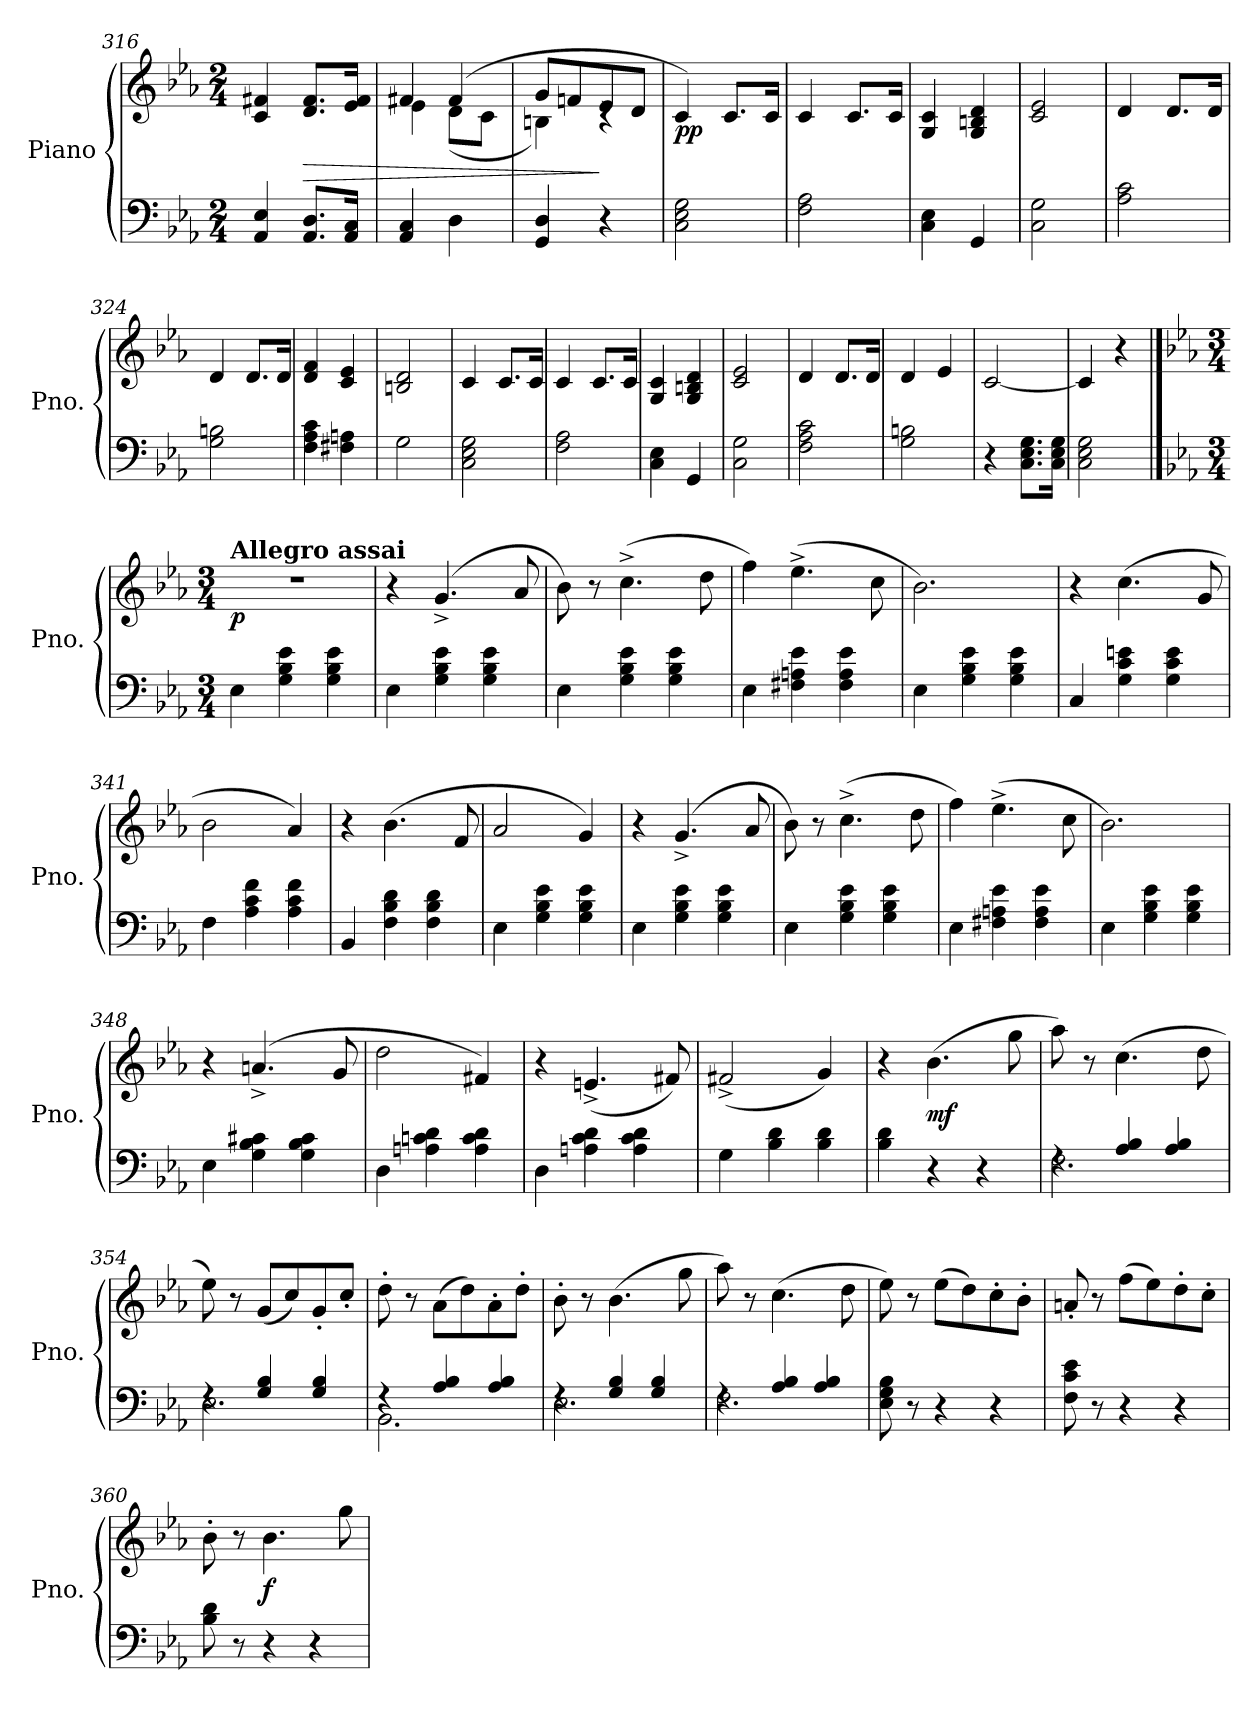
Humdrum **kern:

**kern	**kern	**dynam
*part1	*part1	*part1
*staff2	*staff1	*staff1/2
*I"Piano	*	*
*I'Pno.	*	*
*clefF4	*clefG2	*
*k[b-e-a-]	*k[b-e-a-]	*
*M2/4	*M2/4	*
=316	=316	=316
4AA-/ 4E-/	4c/ 4f#X/	.
!	!	!LO:HP:b
8.AA-/ 8.D/L	8.d/ 8.f#/L	>
16AA-/ 16C/Jk	16e-/ 16f#/Jk	.
!!LO:LB:g=z
=317	=317	=317
*	*^	*
4AA-/ 4C/	4f#X/	4e-\	.
4D\	(4f#/	(8d\L	.
.	.	8c\J	.
=318	=318	=318	=318
4GG/ 4D/	8g/L	4Bn\)	.
.	8fn/	.	.
4r	8e-/	4rc	]
.	8d/J	.	.
*	*v	*v	*
=319	=319	=319
!	!	!LO:DY:b
2C\ 2E-\ 2G\	4c/)	pp
.	8.c/L	.
.	16c/Jk	.
=320	=320	=320
2F\ 2A-\	4c/	.
.	8.c/L	.
.	16c/Jk	.
=321	=321	=321
4C\ 4E-\	4G/ 4c/	.
4GG/	4G/ 4Bn/ 4d/	.
=322	=322	=322
2C\ 2G\	2c/ 2e-/	.
=323	=323	=323
2A-\ 2c\	4d/	.
.	8.d/L	.
.	16d/Jk	.
=324	=324	=324
2G\ 2Bn\	4d/	.
.	8.d/L	.
.	16d/Jk	.
=325	=325	=325
4F\ 4A-\ 4c\	4d/ 4f/	.
4F#X\ 4An\	4c/ 4e-/	.
!!LO:LB:g=z
=326	=326	=326
2G\	2Bn/ 2d/	.
=327	=327	=327
2C\ 2E-\ 2G\	4c/	.
.	8.c/L	.
.	16c/Jk	.
=328	=328	=328
2F\ 2A-\	4c/	.
.	8.c/L	.
.	16c/Jk	.
=329	=329	=329
4C\ 4E-\	4G/ 4c/	.
4GG/	4G/ 4Bn/ 4d/	.
=330	=330	=330
2C\ 2G\	2c/ 2e-/	.
=331	=331	=331
2F\ 2A-\ 2c\	4d/	.
.	8.d/L	.
.	16d/Jk	.
=332	=332	=332
2G\ 2Bn\	4d/	.
.	4e-/	.
=333	=333	=333
4r	[2c/	.
8.C\ 8.E-\ 8.G\L	.	.
16C\ 16E-\ 16G\Jk	.	.
=334	=334	=334
2C\ 2E-\ 2G\	4c/]	.
.	4r	.
!!LO:PB:g=z
==335	==335	==335
*k[b-e-a-]	*k[b-e-a-]	*
*M3/4	*M3/4	*
!	!LO:TX:a:B:t=Allegro assai	!
!	!	!LO:DY:b
4E-\	2.r	p
4G\ 4B-\ 4e-\	.	.
4G\ 4B-\ 4e-\	.	.
=336	=336	=336
4E-\	4r	.
4G\ 4B-\ 4e-\	(4.g^/	.
4G\ 4B-\ 4e-\	.	.
.	8a-/	.
=337	=337	=337
4E-\	8b-\)	.
.	8r	.
4G\ 4B-\ 4e-\	(4.cc^\	.
4G\ 4B-\ 4e-\	.	.
.	8dd\	.
=338	=338	=338
4E-\	4ff\)	.
4F#X\ 4An\ 4e-\	(4.ee-^\	.
4F#\ 4A\ 4e-\	.	.
.	8cc\	.
=339	=339	=339
4E-\	2.b-\)	.
4G\ 4B-\ 4e-\	.	.
4G\ 4B-\ 4e-\	.	.
=340	=340	=340
4C/	4r	.
4G\ 4c\ 4en\	(4.cc\	.
4G\ 4c\ 4e\	.	.
.	8g/	.
=341	=341	=341
4F\	2b-\	.
4A-\ 4c\ 4f\	.	.
4A-\ 4c\ 4f\	4a-/)	.
=342	=342	=342
4BB-/	4r	.
4F\ 4B-\ 4d\	(4.b-\	.
4F\ 4B-\ 4d\	.	.
.	8f/	.
=343	=343	=343
4E-\	2a-/	.
4G\ 4B-\ 4e-\	.	.
4G\ 4B-\ 4e-\	4g/)	.
=344	=344	=344
4E-\	4r	.
4G\ 4B-\ 4e-\	(4.g^/	.
4G\ 4B-\ 4e-\	.	.
.	8a-/	.
!!LO:LB:g=z
=345	=345	=345
4E-\	8b-\)	.
.	8r	.
4G\ 4B-\ 4e-\	(4.cc^\	.
4G\ 4B-\ 4e-\	.	.
.	8dd\	.
=346	=346	=346
4E-\	4ff\)	.
4F#X\ 4An\ 4e-\	(4.ee-^\	.
4F#\ 4A\ 4e-\	.	.
.	8cc\	.
=347	=347	=347
4E-\	2.b-\)	.
4G\ 4B-\ 4e-\	.	.
4G\ 4B-\ 4e-\	.	.
=348	=348	=348
4E-\	4r	.
4G\ 4B-\ 4c#X\	(4.an^/	.
4G\ 4B-\ 4c#\	.	.
.	8g/	.
=349	=349	=349
4D\	2dd\	.
4An\ 4cn\ 4d\	.	.
4A\ 4c\ 4d\	4f#X/)	.
=350	=350	=350
4D\	4r	.
4An\ 4c\ 4d\	(4.en^/	.
4A\ 4c\ 4d\	.	.
.	8f#X/)	.
=351	=351	=351
4G\	(2f#X^/	.
4B-\ 4d\	.	.
4B-\ 4d\	4g/)	.
=352	=352	=352
4B-\ 4d\	4r	.
!	!	!LO:DY:b
4r	(4.b-\	mf
4r	.	.
.	8gg\	.
=353	=353	=353
*^	*	*
4rF	2.F\	8aa-\)	.
.	.	8r	.
4A-/ 4B-/	.	(4.cc\	.
4A-/ 4B-/	.	.	.
.	.	8dd\	.
=354	=354	=354	=354
4rF	2.E-\	8ee-\)	.
.	.	8r	.
4G/ 4B-/	.	(8g/L	.
.	.	8cc/)	.
4G/ 4B-/	.	8g'/	.
.	.	8cc'/J	.
!!LO:LB:g=z
=355	=355	=355	=355
4rF	2.BB-\	8dd'\	.
.	.	8r	.
4A-/ 4B-/	.	(8a-\L	.
.	.	8dd\)	.
4A-/ 4B-/	.	8a-'\	.
.	.	8dd'\J	.
=356	=356	=356	=356
4rF	2.E-\	8b-'\	.
.	.	8r	.
4G/ 4B-/	.	(4.b-\	.
4G/ 4B-/	.	.	.
.	.	8gg\	.
=357	=357	=357	=357
4rF	2.F\	8aa-\)	.
.	.	8r	.
4A-/ 4B-/	.	(4.cc\	.
4A-/ 4B-/	.	.	.
.	.	8dd\	.
*v	*v	*	*
=358	=358	=358
8E-\ 8G\ 8B-\	8ee-\)	.
8r	8r	.
4r	(8ee-\L	.
.	8dd\)	.
4r	8cc'\	.
.	8b-'\J	.
=359	=359	=359
8F\ 8c\ 8e-\	8an'/	.
8r	8r	.
4r	(8ff\L	.
.	8ee-\)	.
4r	8dd'\	.
.	8cc'\J	.
=360	=360	=360
8B-\ 8d\	8b-'\	.
8r	8r	.
!	!	!LO:DY:b
4r	4.b-\	f
4r	.	.
.	8gg\	.
=	=	=
*-	*-	*-
